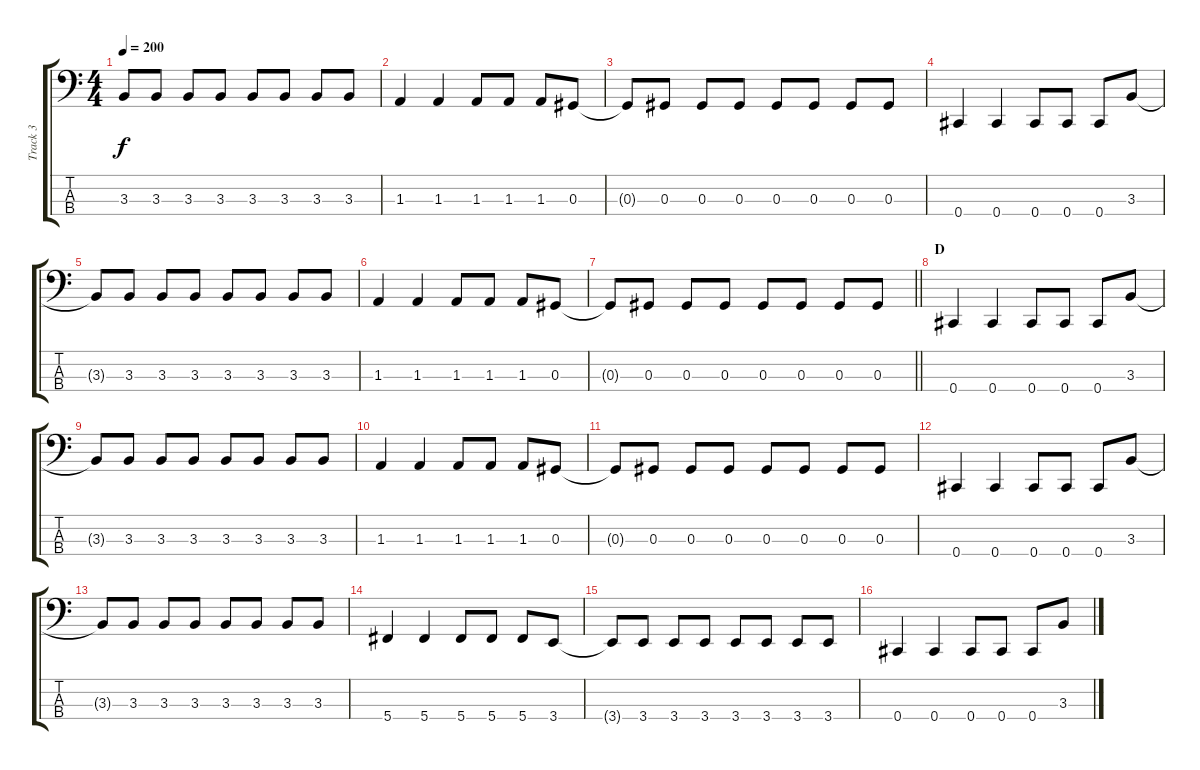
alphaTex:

\track ("Track 3" "Track 3") {instrument electricbasspick}
\staff {score tabs}
\tuning (Gb2 Db2 Ab1 Db1) {hide}
\ts (4 4)
\tempo 200
\clef f4
\ks c
3.3{t}.8{dy f} 3.3.8 3.3.8 3.3.8 3.3.8 3.3.8 3.3.8 3.3.8 |
1.3.4 1.3.4 1.3.8 1.3.8 1.3.8 0.3.8 |
0.3{t}.8 0.3.8 0.3.8 0.3.8 0.3.8 0.3.8 0.3.8 0.3.8 |
0.4.4 0.4.4 0.4.8 0.4.8 0.4.8 3.3.8 |
3.3{t}.8 3.3.8 3.3.8 3.3.8 3.3.8 3.3.8 3.3.8 3.3.8 |
1.3.4 1.3.4 1.3.8 1.3.8 1.3.8 0.3.8 |
\barLineRight lightlight
0.3{t}.8 0.3.8 0.3.8 0.3.8 0.3.8 0.3.8 0.3.8 0.3.8 |
\section ("" "D")
0.4.4 0.4.4 0.4.8 0.4.8 0.4.8 3.3.8 |
3.3{t}.8 3.3.8 3.3.8 3.3.8 3.3.8 3.3.8 3.3.8 3.3.8 |
1.3.4 1.3.4 1.3.8 1.3.8 1.3.8 0.3.8 |
0.3{t}.8 0.3.8 0.3.8 0.3.8 0.3.8 0.3.8 0.3.8 0.3.8 |
0.4.4 0.4.4 0.4.8 0.4.8 0.4.8 3.3.8 |
3.3{t}.8 3.3.8 3.3.8 3.3.8 3.3.8 3.3.8 3.3.8 3.3.8 |
5.4.4 5.4.4 5.4.8 5.4.8 5.4.8 3.4.8 |
3.4{t}.8 3.4.8 3.4.8 3.4.8 3.4.8 3.4.8 3.4.8 3.4.8 |
0.4.4 0.4.4 0.4.8 0.4.8 0.4.8 3.3.8
